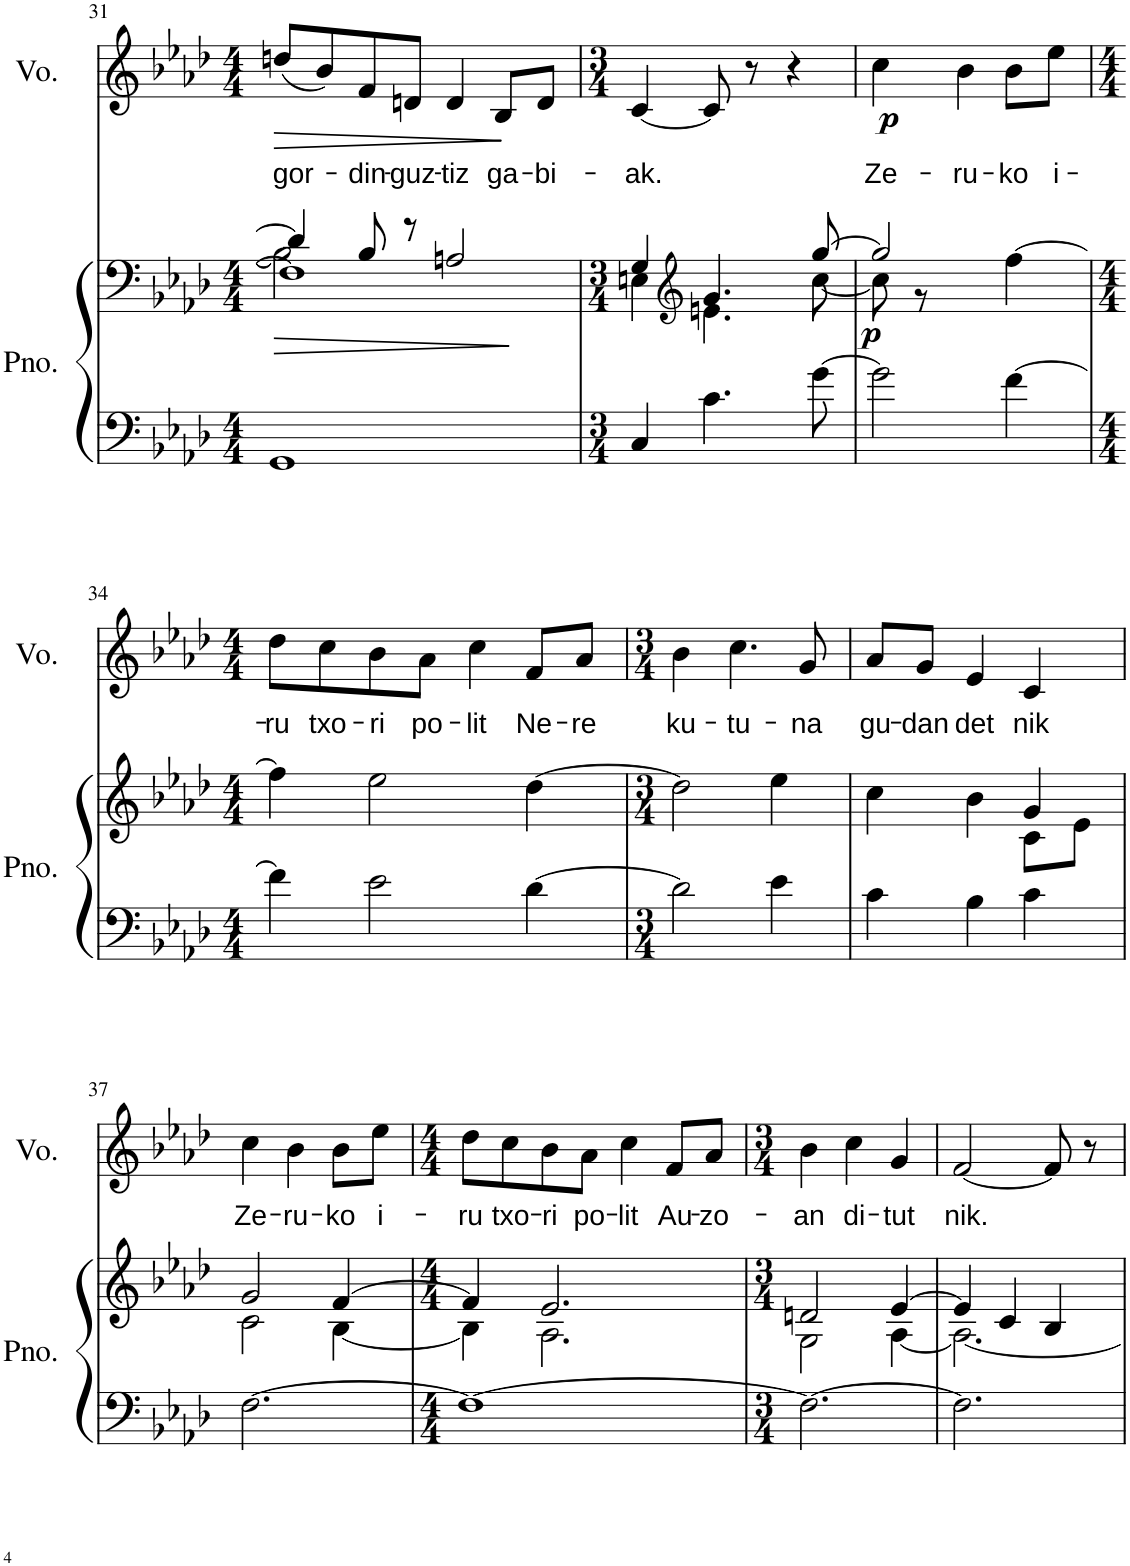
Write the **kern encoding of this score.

**kern	**kern	**dynam	**kern	**text	**dynam
*part2	*part2	*part2	*part1	*part1	*part1
*staff3	*staff2	*staff2/3	*staff1	*staff1	*staff1
*I"Piano	*	*	*I"Voix	*	*
*I'Pno.	*	*	*I'Vo.	*	*
!!LO:PB:g=z
*clefF4	*clefF4	*	*clefG2	*	*
*k[b-e-a-d-]	*k[b-e-a-d-]	*	*k[b-e-a-d-]	*	*
*M4/4	*M4/4	*	*M4/4	*	*
=31	=31	=31	=31	=31	=31
!	!	!LO:HP:b	!	!LO:LY:b	!LO:HP:b
*	*^	*	*	*	*
*	*	*^	*	*	*	*
1GG	4d/]	2B-\]	1F]	>	(8ddn/L	gor-	>
.	.	.	.	.	8b-/)	.	.
!	!	!	!	!	!	!LO:LY:b	!
.	8B-/	.	.	.	8f/	-din-	.
!	!	!	!	!	!	!LO:LY:b	!
.	8r	.	.	.	8dn/J	-guz-	.
!	!	!	!	!	!	!LO:LY:b	!
.	2An/	2ryy	.	.	4d/	-tiz	.
!	!	!	!	!	!	!LO:LY:b	!
.	.	.	.	.	8B-/L	ga-	.
!	!	!	!	!	!	!LO:LY:b	!
.	.	.	.	.	8d/J	-bi-	.
*	*v	*v	*v	*	*	*	*
.	.	]	.	.	]
=32	=32	=32	=32	=32	=32
*M3/4	*M3/4	*	*M3/4	*	*
*	*^	*	*	*	*
!	!	!	!	!	!LO:LY:b	!
4C/	4G/	4En\	.	[4c/	-ak.	.
*	*clefG2	*	*	*	*	*
4.c\	4.g/	4.en\	.	8c/]	.	.
.	.	.	.	8r	.	.
.	.	.	.	4r	.	.
[8g\	[8gg/	[8cc\	.	.	.	.
=33	=33	=33	=33	=33	=33	=33
!	!	!	!LO:DY:b	!	!LO:LY:b	!LO:DY:b
2g\]	2gg/]	8cc\]	p	4cc\	Ze-	p
.	.	8r	.	.	.	.
!	!	!	!	!	!LO:LY:b	!
.	.	2ryy	.	4b-\	-ru-	.
!	!	!	!	!	!LO:LY:b	!
[4f\	[4ff\	.	.	8b-\L	-ko	.
!	!	!	!	!	!LO:LY:b	!
.	.	.	.	8ee-\J	i-	.
*	*v	*v	*	*	*	*
!!LO:LB:g=z
=34	=34	=34	=34	=34	=34
*M4/4	*M4/4	*	*M4/4	*	*
!	!	!	!	!LO:LY:b	!
4f\]	4ff\]	.	8dd-\L	-ru	.
!	!	!	!	!LO:LY:b	!
.	.	.	8cc\	txo-	.
!	!	!	!	!LO:LY:b	!
2e-\	2ee-\	.	8b-\	-ri	.
!	!	!	!	!LO:LY:b	!
.	.	.	8a-\J	po-	.
!	!	!	!	!LO:LY:b	!
.	.	.	4cc\	-lit	.
!	!	!	!	!LO:LY:b	!
[4d-\	[4dd-\	.	8f/L	Ne-	.
!	!	!	!	!LO:LY:b	!
.	.	.	8a-/J	-re	.
=35	=35	=35	=35	=35	=35
*M3/4	*M3/4	*	*M3/4	*	*
!	!	!	!	!LO:LY:b	!
2d-\]	2dd-\]	.	4b-\	ku-	.
!	!	!	!	!LO:LY:b	!
.	.	.	4.cc\	-tu-	.
4e-\	4ee-\	.	.	.	.
!	!	!	!	!LO:LY:b	!
.	.	.	8g/	-na	.
=36	=36	=36	=36	=36	=36
*	*^	*	*	*	*
!	!	!	!	!	!LO:LY:b	!
4c\	4cc\	2ryy	.	8a-/L	gu-	.
!	!	!	!	!	!LO:LY:b	!
.	.	.	.	8g/J	-dan	.
!	!	!	!	!	!LO:LY:b	!
4B-\	4b-\	.	.	4e-/	det	.
!	!	!	!	!	!LO:LY:b	!
4c\	4g/	8c\L	.	4c/	nik	.
.	.	8e-\J	.	.	.	.
!!LO:LB:g=z
=37	=37	=37	=37	=37	=37	=37
!	!	!	!	!	!LO:LY:b	!
[2.F\	2g/	2c\	.	4cc\	Ze-	.
!	!	!	!	!	!LO:LY:b	!
.	.	.	.	4b-\	-ru-	.
!	!	!	!	!	!LO:LY:b	!
.	[4f/	[4B-\	.	8b-\L	-ko	.
!	!	!	!	!	!LO:LY:b	!
.	.	.	.	8ee-\J	i-	.
=38	=38	=38	=38	=38	=38	=38
*M4/4	*M4/4	*	*	*M4/4	*	*
!	!	!	!	!	!LO:LY:b	!
1F_	4f/]	4B-\]	.	8dd-\L	-ru	.
!	!	!	!	!	!LO:LY:b	!
.	.	.	.	8cc\	txo-	.
!	!	!	!	!	!LO:LY:b	!
.	2.e-/	2.A-\	.	8b-\	-ri	.
!	!	!	!	!	!LO:LY:b	!
.	.	.	.	8a-\J	po-	.
!	!	!	!	!	!LO:LY:b	!
.	.	.	.	4cc\	-lit	.
!	!	!	!	!	!LO:LY:b	!
.	.	.	.	8f/L	Au-	.
!	!	!	!	!	!LO:LY:b	!
.	.	.	.	8a-/J	-zo-	.
=39	=39	=39	=39	=39	=39	=39
*M3/4	*M3/4	*	*	*M3/4	*	*
!	!	!	!	!	!LO:LY:b	!
2.F\_	2dn/	2G\	.	4b-\	-an	.
!	!	!	!	!	!LO:LY:b	!
.	.	.	.	4cc\	di-	.
!	!	!	!	!	!LO:LY:b	!
.	[4e-/	[4A-\	.	4g/	-tut	.
=40	=40	=40	=40	=40	=40	=40
!	!	!	!	!	!LO:LY:b	!
2.F\]	4e-/]	2.A-\_	.	[2f/	nik.	.
.	4c/	.	.	.	.	.
.	4B-/	.	.	8f/]	.	.
.	.	.	.	8r	.	.
*	*v	*v	*	*	*	*
=	=	=	=	=	=
*-	*-	*-	*-	*-	*-
